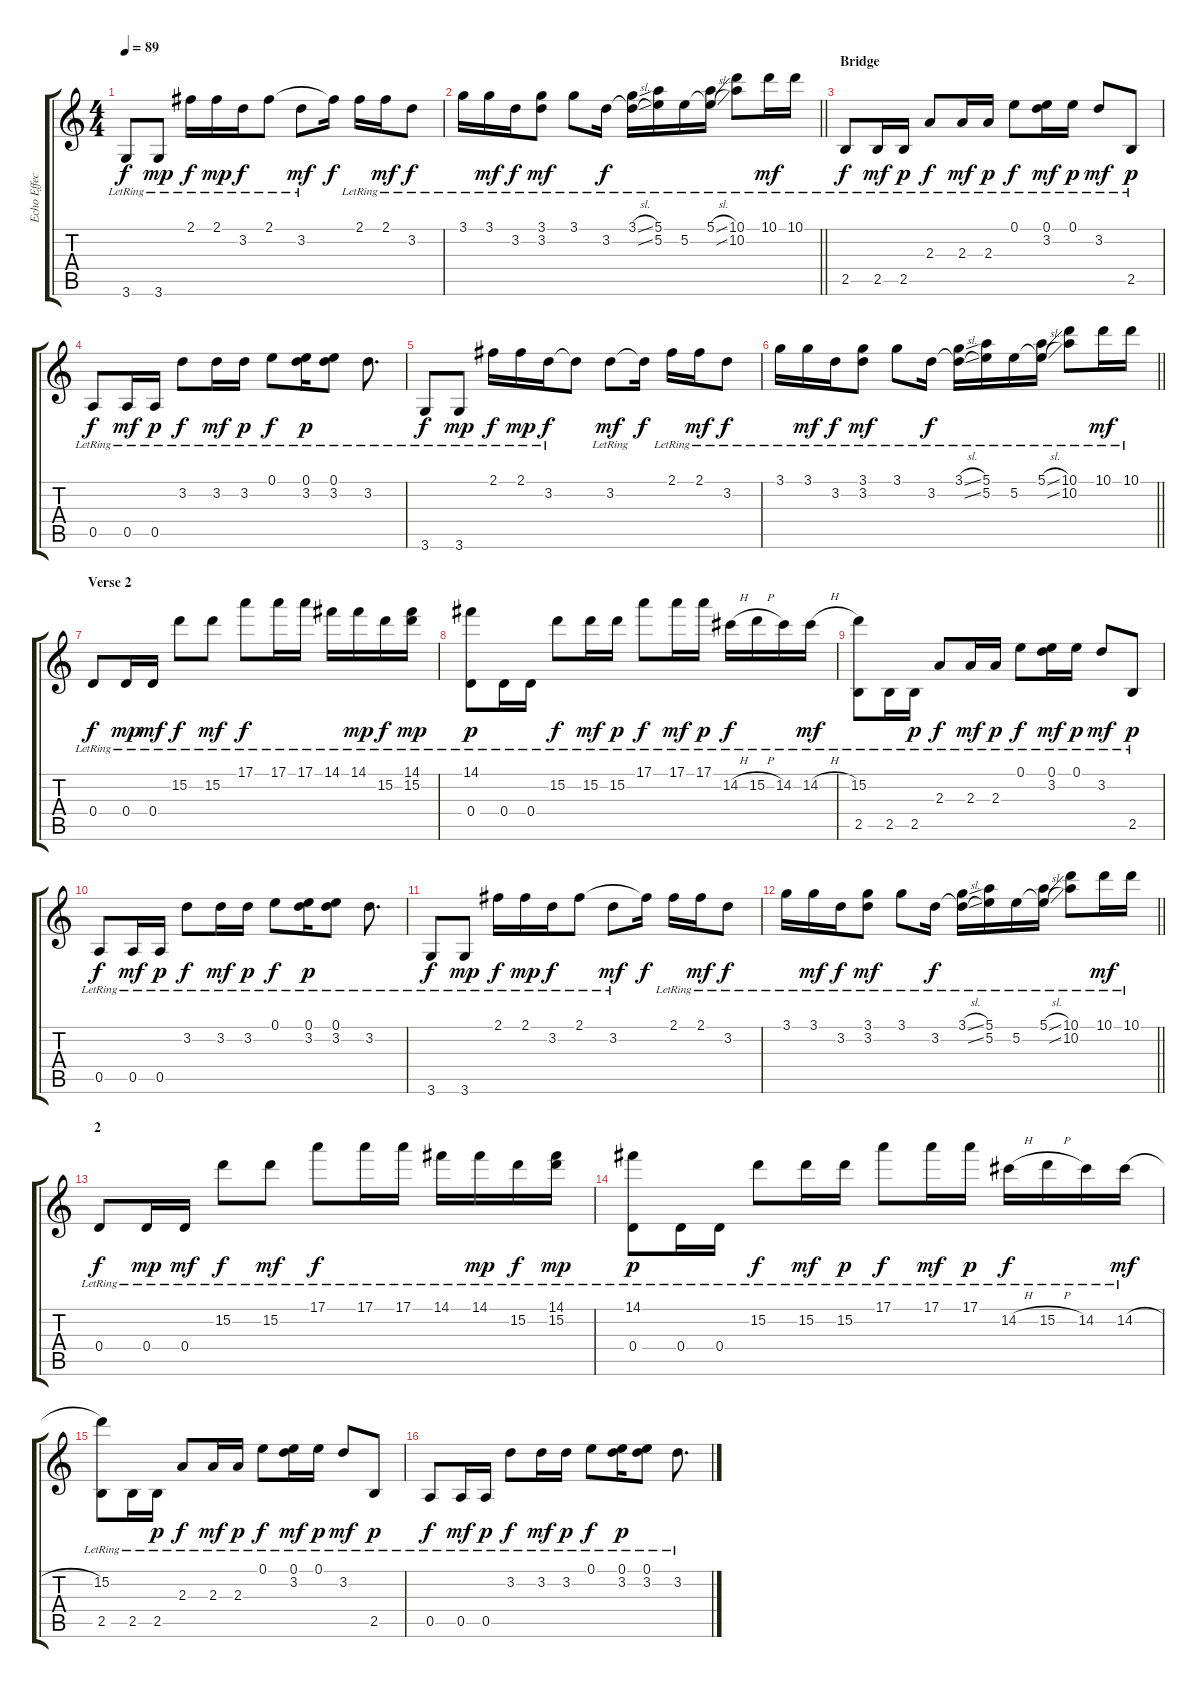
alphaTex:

\track ("Echo Effects" "Echo Effec") {instrument electricguitarjazz}
\staff {score tabs}
\tuning (E4 B3 G3 D3 A2 E2) {hide}
\ts (4 4)
\tempo 89
\clef g2
\ks c
3.6{lr}.8{dy f} 3.6{lr}.8{dy mp} 2.1{lr}.16{dy f} 2.1{lr}.16{dy mp} 3.2{lr}.16{dy f} 2.1{lr}.8 3.2{lr}.8{dy mf} 2.1{t}.16{dy f} 2.1{lr}.16 2.1{lr}.16{dy mf} 3.2{lr}.8{dy f} |
\barLineRight lightlight
3.1{lr}.16 3.1{lr}.16{dy mf} 3.2{lr}.16{dy f} (3.1{lr} 3.2{lr}).8{dy mf} 3.1{lr}.8 3.2{lr}.16{dy f} (3.1{sl lr} 3.2{sl t}).16 (5.1{lr} 5.2{lr}).16 5.2{lr}.16 (5.1{sl lr} 5.2{sl t}).16 (10.1{lr} 10.2{lr}).8 10.1{lr}.16{dy mf} 10.1{lr}.16 |
\section ("" "Bridge")
2.5{lr}.8{dy f volume 4} 2.5{lr}.16{dy mf} 2.5{lr}.16{dy p} 2.3{lr}.8{dy f} 2.3{lr}.16{dy mf} 2.3{lr}.16{dy p} 0.1{lr}.8{dy f} (0.1{lr} 3.2).16{dy mf} 0.1{lr}.16{dy p} 3.2{lr}.8{dy mf} 2.5{lr}.8{dy p} |
0.5{lr}.8{dy f} 0.5{lr}.16{dy mf} 0.5{lr}.16{dy p} 3.2{lr}.8{dy f} 3.2{lr}.16{dy mf} 3.2{lr}.16{dy p} 0.1{lr}.8{dy f} (0.1{lr} 3.2{lr}).16{dy p} (0.1{lr} 3.2{lr}).8 3.2{lr}.8{d} |
3.6{lr}.8{dy f} 3.6{lr}.8{dy mp} 2.1{lr}.16{dy f} 2.1{lr}.16{dy mp} 3.2{lr}.16{dy f} 3.2{t}.8 3.2{lr}.8{dy mf} 3.2{t}.16{dy f} 2.1{lr}.16 2.1{lr}.16{dy mf} 3.2{lr}.8{dy f} |
\barLineRight lightlight
3.1{lr}.16 3.1{lr}.16{dy mf} 3.2{lr}.16{dy f} (3.1{lr} 3.2{lr}).8{dy mf} 3.1{lr}.8 3.2{lr}.16{dy f} (3.1{sl lr} 3.2{sl t}).16 (5.1{lr} 5.2{lr}).16 5.2{lr}.16 (5.1{sl lr} 5.2{sl t}).16 (10.1{lr} 10.2{lr}).8{volume 9} 10.1{lr}.16{dy mf} 10.1{lr}.16 |
\section ("" "Verse 2")
0.4{lr}.8{dy f} 0.4{lr}.16{dy mp} 0.4{lr}.16{dy mf} 15.2{lr}.8{dy f} 15.2{lr}.8{dy mf} 17.1{lr}.8{dy f} 17.1{lr}.16 17.1{lr}.16 14.1{lr}.16 14.1{lr}.16{dy mp} 15.2{lr}.16{dy f} (14.1{lr} 15.2{lr}).16{dy mp} |
(14.1{lr} 0.4{lr}).8{dy p} 0.4{lr}.16 0.4{lr}.16 15.2{lr}.8{dy f} 15.2{lr}.16{dy mf} 15.2{lr}.16{dy p} 17.1{lr}.8{dy f} 17.1{lr}.16{dy mf} 17.1{lr}.16{dy p} 14.2{h lr}.16{dy f} 15.2{h lr}.16 14.2{lr}.16 14.2{h lr}.16{dy mf} |
(15.2 2.5{lr}).8 2.5{lr}.16 2.5{lr}.16{dy p} 2.3{lr}.8{dy f} 2.3{lr}.16{dy mf} 2.3{lr}.16{dy p} 0.1{lr}.8{dy f} (0.1{lr} 3.2).16{dy mf} 0.1{lr}.16{dy p} 3.2{lr}.8{dy mf} 2.5{lr}.8{dy p} |
0.5{lr}.8{dy f} 0.5{lr}.16{dy mf} 0.5{lr}.16{dy p} 3.2{lr}.8{dy f} 3.2{lr}.16{dy mf} 3.2{lr}.16{dy p} 0.1{lr}.8{dy f} (0.1{lr} 3.2{lr}).16{dy p} (0.1{lr} 3.2{lr}).8 3.2{lr}.8{d} |
3.6{lr}.8{dy f} 3.6{lr}.8{dy mp} 2.1{lr}.16{dy f} 2.1{lr}.16{dy mp} 3.2{lr}.16{dy f} 2.1{lr}.8 3.2{lr}.8{dy mf} 2.1{t}.16{dy f} 2.1{lr}.16 2.1{lr}.16{dy mf} 3.2{lr}.8{dy f} |
\barLineRight lightlight
3.1{lr}.16 3.1{lr}.16{dy mf} 3.2{lr}.16{dy f} (3.1{lr} 3.2{lr}).8{dy mf} 3.1{lr}.8 3.2{lr}.16{dy f} (3.1{sl lr} 3.2{sl t}).16 (5.1{lr} 5.2{lr}).16 5.2{lr}.16 (5.1{sl lr} 5.2{sl t}).16 (10.1{lr} 10.2{lr}).8 10.1{lr}.16{dy mf} 10.1{lr}.16 |
\section ("" "2")
0.4{lr}.8{dy f} 0.4{lr}.16{dy mp} 0.4{lr}.16{dy mf} 15.2{lr}.8{dy f} 15.2{lr}.8{dy mf} 17.1{lr}.8{dy f} 17.1{lr}.16 17.1{lr}.16 14.1{lr}.16 14.1{lr}.16{dy mp} 15.2{lr}.16{dy f} (14.1{lr} 15.2{lr}).16{dy mp} |
(14.1{lr} 0.4{lr}).8{dy p} 0.4{lr}.16 0.4{lr}.16 15.2{lr}.8{dy f} 15.2{lr}.16{dy mf} 15.2{lr}.16{dy p} 17.1{lr}.8{dy f} 17.1{lr}.16{dy mf} 17.1{lr}.16{dy p} 14.2{h lr}.16{dy f} 15.2{h lr}.16 14.2{lr}.16 14.2{h lr}.16{dy mf} |
(15.2 2.5{lr}).8 2.5{lr}.16 2.5{lr}.16{dy p} 2.3{lr}.8{dy f} 2.3{lr}.16{dy mf} 2.3{lr}.16{dy p} 0.1{lr}.8{dy f} (0.1{lr} 3.2).16{dy mf} 0.1{lr}.16{dy p} 3.2{lr}.8{dy mf} 2.5{lr}.8{dy p} |
0.5{lr}.8{dy f} 0.5{lr}.16{dy mf} 0.5{lr}.16{dy p} 3.2{lr}.8{dy f} 3.2{lr}.16{dy mf} 3.2{lr}.16{dy p} 0.1{lr}.8{dy f} (0.1{lr} 3.2{lr}).16{dy p} (0.1{lr} 3.2{lr}).8 3.2{lr}.8{d}
